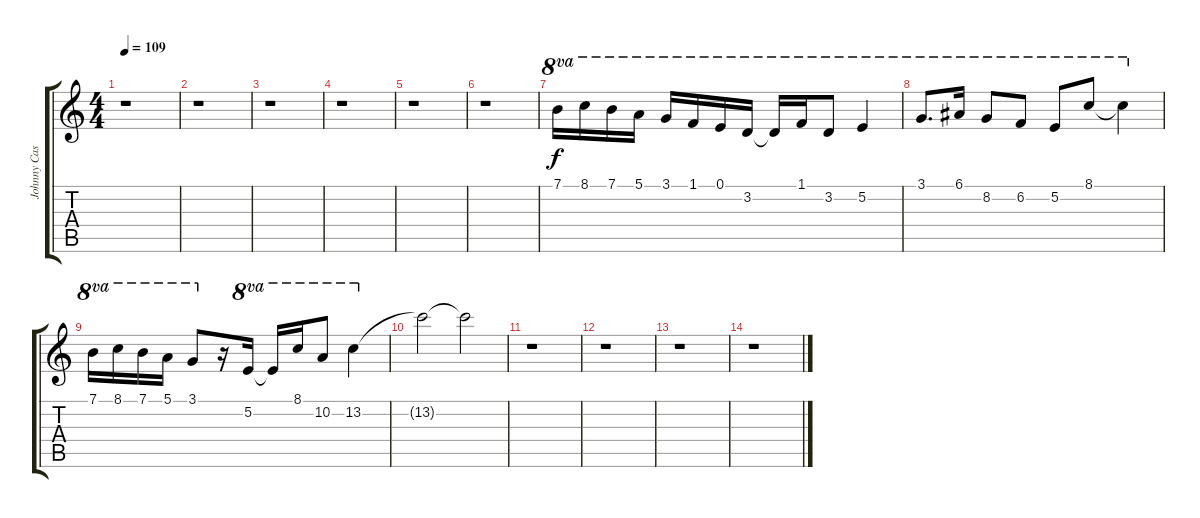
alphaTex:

\track ("Johnny Cash-Acoustic Gtr (steel)" "Johnny Cas") {instrument acousticguitarsteel}
\staff {score tabs}
\tuning (E4 B3 G3 D3 A2 E2) {hide}
\ts (4 4)
\tempo 109
\clef g2
\ks c
r.1{dy f} |
r.1 |
r.1 |
r.1 |
r.1 |
r.1 |
7.1.16{ot 8va} 8.1.16{ot 8va} 7.1.16{ot 8va} 5.1.16{ot 8va} 3.1.16{ot 8va} 1.1.16{ot 8va} 0.1.16{ot 8va} 3.2.16{ot 8va} 3.2{t}.16{ot 8va} 1.1.16{ot 8va} 3.2.8{ot 8va} 5.2.4{ot 8va} |
3.1.8{d ot 8va} 6.1.16{ot 8va} 8.2.8{ot 8va} 6.2.8{ot 8va} 5.2.8{ot 8va} 8.1.8{ot 8va} 8.1{t}.4{ot 8va} |
7.1.16{ot 8va} 8.1.16{ot 8va} 7.1.16{ot 8va} 5.1.16{ot 8va} 3.1.8{ot 8va} r.16 5.2.16{ot 8va} 5.2{t}.16{ot 8va} 8.1.16{ot 8va} 10.2.8{ot 8va} 13.2.4{ot 8va} |
13.2{t}.2 13.2{t}.2 |
r.1 |
r.1 |
r.1 |
r.1
